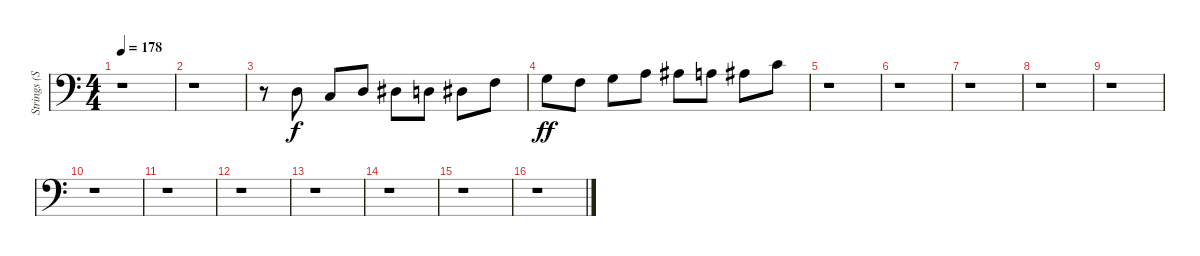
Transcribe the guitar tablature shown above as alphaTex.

\track ("Strings (Staff 2)" "Strings (S") {instrument acousticgrandpiano}
\staff {score}
\tuning (E4 B3 G3 D3 A2 E2 B1) {hide}
\ts (4 4)
\tempo 178
\clef f4
\ks c
r.1{dy f} |
r.1 |
r.8 0.4.8 3.5.8 0.4.8 1.4.8 0.4.8 1.4.8 3.4.8 |
0.3.8{dy ff} 3.4.8 0.3.8 2.3.8 3.3.8 2.3.8 3.3.8 1.2.8 |
\section ("" "")
r.1 |
r.1 |
r.1 |
r.1 |
r.1 |
r.1 |
r.1 |
r.1 |
r.1 |
r.1 |
\section ("" "")
r.1 |
r.1
